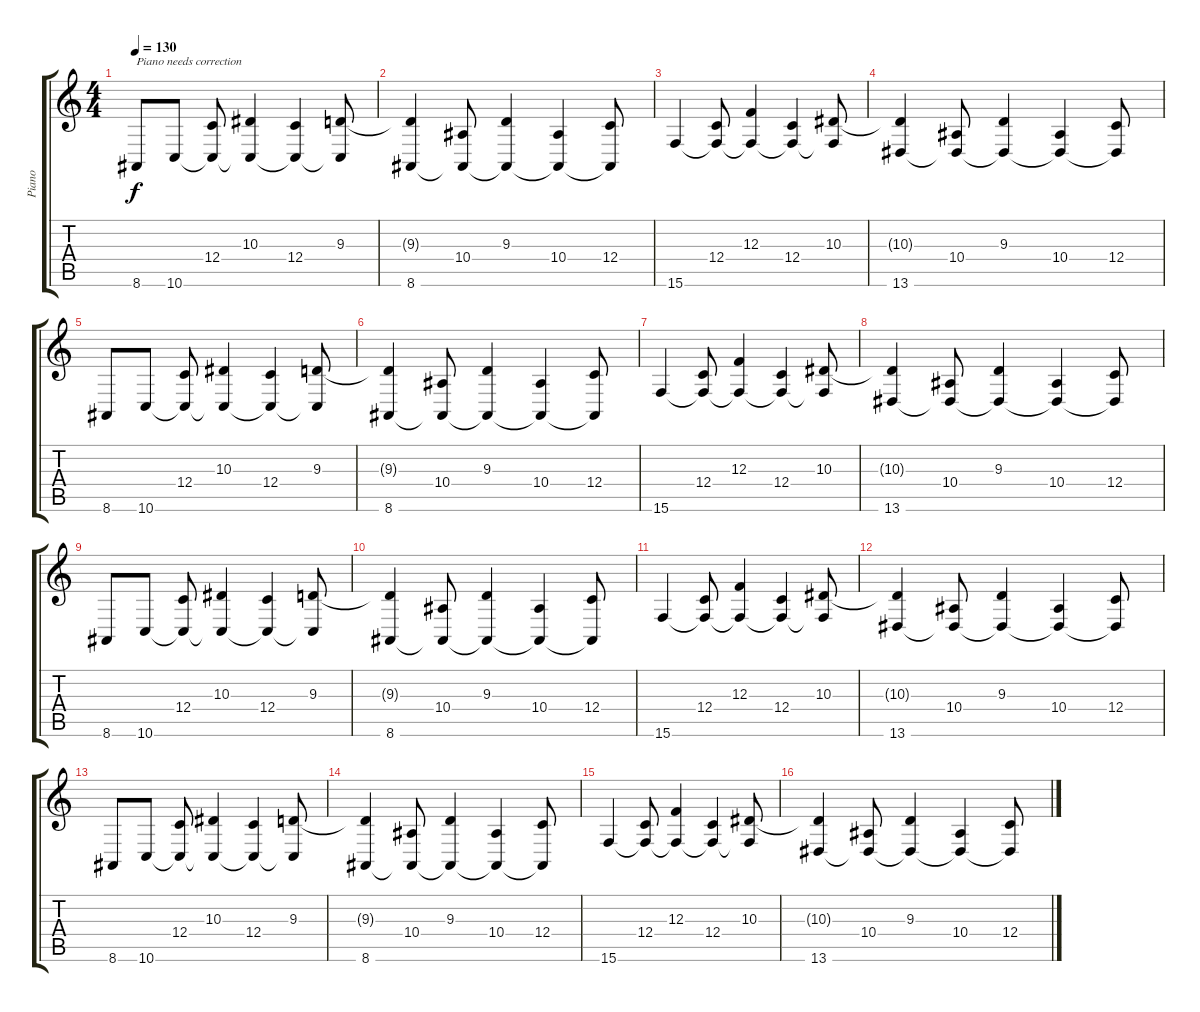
\track ("Piano" "Piano") {instrument acousticgrandpiano}
\staff {score tabs}
\tuning (D4 A3 F3 C3 G2 D2) {hide}
\ts (4 4)
\tempo 130
\clef g2
\ks c
8.6.8{txt "Piano needs correction" dy f instrument acousticgrandpiano} 10.6.8 (12.4 10.6{t}).8 (10.3 10.6{t}).4 (12.4 10.6{t}).4 (9.3 10.6{t}).8 |
(9.3{t} 8.6).4 (10.4 8.6{t}).8 (9.3 8.6{t}).4 (10.4 8.6{t}).4 (12.4 8.6{t}).8 |
15.6.4 (12.4 15.6{t}).8 (12.3 15.6{t}).4 (12.4 15.6{t}).4 (10.3 15.6{t}).8 |
(10.3{t} 13.6).4 (10.4 13.6{t}).8 (9.3 13.6{t}).4 (10.4 13.6{t}).4 (12.4 13.6{t}).8 |
8.6.8 10.6.8 (12.4 10.6{t}).8 (10.3 10.6{t}).4 (12.4 10.6{t}).4 (9.3 10.6{t}).8 |
(9.3{t} 8.6).4 (10.4 8.6{t}).8 (9.3 8.6{t}).4 (10.4 8.6{t}).4 (12.4 8.6{t}).8 |
15.6.4 (12.4 15.6{t}).8 (12.3 15.6{t}).4 (12.4 15.6{t}).4 (10.3 15.6{t}).8 |
(10.3{t} 13.6).4 (10.4 13.6{t}).8 (9.3 13.6{t}).4 (10.4 13.6{t}).4 (12.4 13.6{t}).8 |
8.6.8 10.6.8 (12.4 10.6{t}).8 (10.3 10.6{t}).4 (12.4 10.6{t}).4 (9.3 10.6{t}).8 |
(9.3{t} 8.6).4 (10.4 8.6{t}).8 (9.3 8.6{t}).4 (10.4 8.6{t}).4 (12.4 8.6{t}).8 |
15.6.4 (12.4 15.6{t}).8 (12.3 15.6{t}).4 (12.4 15.6{t}).4 (10.3 15.6{t}).8 |
(10.3{t} 13.6).4 (10.4 13.6{t}).8 (9.3 13.6{t}).4 (10.4 13.6{t}).4 (12.4 13.6{t}).8 |
8.6.8 10.6.8 (12.4 10.6{t}).8 (10.3 10.6{t}).4 (12.4 10.6{t}).4 (9.3 10.6{t}).8 |
(9.3{t} 8.6).4 (10.4 8.6{t}).8 (9.3 8.6{t}).4 (10.4 8.6{t}).4 (12.4 8.6{t}).8 |
15.6.4 (12.4 15.6{t}).8 (12.3 15.6{t}).4 (12.4 15.6{t}).4 (10.3 15.6{t}).8 |
(10.3{t} 13.6).4 (10.4 13.6{t}).8 (9.3 13.6{t}).4 (10.4 13.6{t}).4 (12.4 13.6{t}).8
